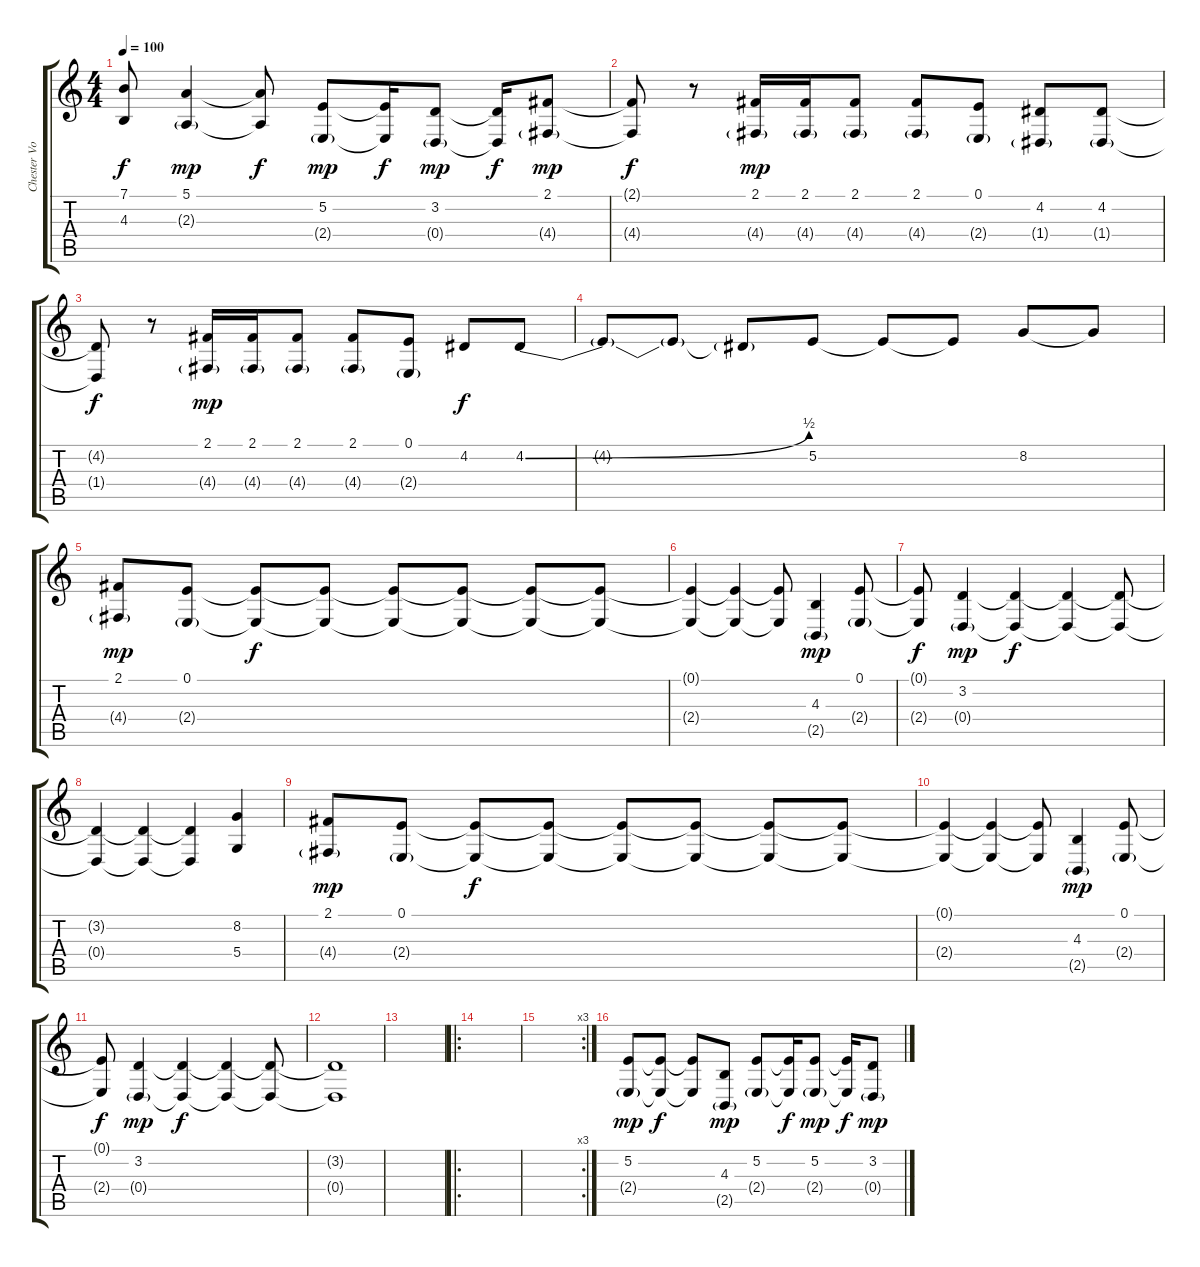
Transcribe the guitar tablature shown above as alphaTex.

\track ("Chester Vocals" "Chester Vo") {instrument harmonica}
\staff {score tabs}
\tuning (E4 B3 G3 D3 A2 E2) {hide}
\ts (4 4)
\tempo 100
\clef g2
\ks c
(7.1{t} 4.3{t}).8{dy f} (5.1 2.3{g}).4{dy mp} (5.1{t} 2.3{t}).8{dy f} (5.2 2.4{g}).8{dy mp} (5.2{t} 2.4{t}).16{dy f} (3.2 0.4{g}).8{dy mp} (3.2{t} 0.4{t}).16{dy f} (2.1 4.4{g}).8{dy mp} |
(2.1{t} 4.4{t}).8{dy f} r.8 (2.1 4.4{g}).16{dy mp} (2.1 4.4{g}).16 (2.1 4.4{g}).8 (2.1 4.4{g}).8 (0.1 2.4{g}).8 (4.2 1.4{g}).8 (4.2 1.4{g}).8 |
(4.2{t} 1.4{t}).8{dy f} r.8 (2.1 4.4{g}).16{dy mp} (2.1 4.4{g}).16 (2.1 4.4{g}).8 (2.1 4.4{g}).8 (0.1 2.4{g}).8 4.2.8{dy f} 4.2{be (bend 0 0 60 2)}.8 |
4.2{t}.8 4.2{t}.8 4.2{t}.8 5.2.8 5.2{t}.8 5.2{t}.8 8.2.8 8.2{t}.8 |
(2.1 4.4{g}).8{dy mp} (0.1 2.4{g}).8 (0.1{t} 2.4{t}).8{dy f} (0.1{t} 2.4{t}).8 (0.1{t} 2.4{t}).8 (0.1{t} 2.4{t}).8 (0.1{t} 2.4{t}).8 (0.1{t} 2.4{t}).8 |
(0.1{t} 2.4{t}).4 (0.1{t} 2.4{t}).4 (0.1{t} 2.4{t}).8 (4.3 2.5{g}).4{dy mp} (0.1 2.4{g}).8 |
(0.1{t} 2.4{t}).8{dy f} (3.2 0.4{g}).4{dy mp} (3.2{t} 0.4{t}).4{dy f} (3.2{t} 0.4{t}).4 (3.2{t} 0.4{t}).8 |
(3.2{t} 0.4{t}).4 (3.2{t} 0.4{t}).4 (3.2{t} 0.4{t}).4 (8.2 5.4).4 |
(2.1 4.4{g}).8{dy mp} (0.1 2.4{g}).8 (0.1{t} 2.4{t}).8{dy f} (0.1{t} 2.4{t}).8 (0.1{t} 2.4{t}).8 (0.1{t} 2.4{t}).8 (0.1{t} 2.4{t}).8 (0.1{t} 2.4{t}).8 |
(0.1{t} 2.4{t}).4 (0.1{t} 2.4{t}).4 (0.1{t} 2.4{t}).8 (4.3 2.5{g}).4{dy mp} (0.1 2.4{g}).8 |
(0.1{t} 2.4{t}).8{dy f} (3.2 0.4{g}).4{dy mp} (3.2{t} 0.4{t}).4{dy f} (3.2{t} 0.4{t}).4 (3.2{t} 0.4{t}).8 |
(3.2{t} 0.4{t}).1 |
|
\ro
|
\rc 3
|
(5.2 2.4{g}).8{dy mp volume 16 instrument englishhorn} (5.2{t} 2.4{t}).8{dy f} (5.2{t} 2.4{t}).8 (4.3 2.5{g}).8{dy mp} (5.2 2.4{g}).8 (5.2{t} 2.4{t}).16{dy f} (5.2 2.4{g}).8{dy mp} (5.2{t} 2.4{t}).16{dy f} (3.2 0.4{g}).8{dy mp}
